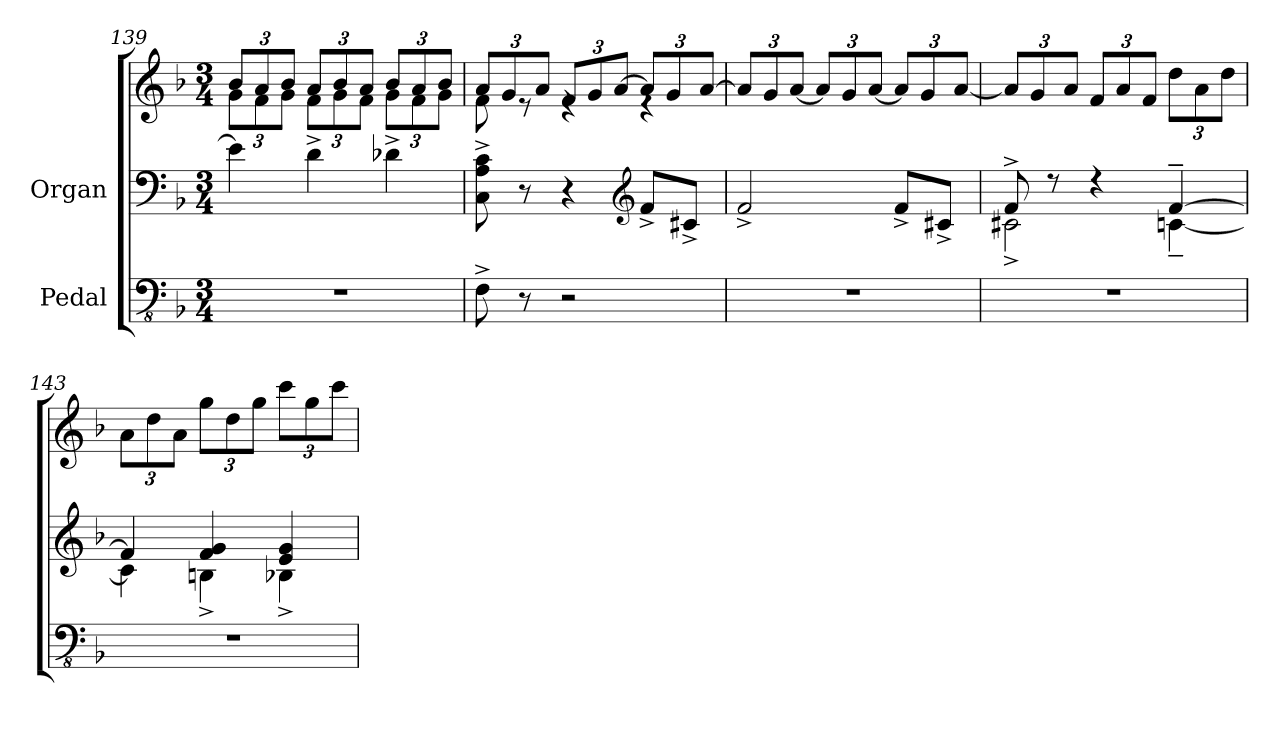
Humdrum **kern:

**kern	**kern	**kern
*part2	*part1	*part1
*staff3	*staff2	*staff1
*I"Pedal	*I"Organ	*
*clefFv4	*clefF4	*clefG2
*k[b-]	*k[b-]	*k[b-]
*M3/4	*M3/4	*M3/4
*	*	*Xbrackettup
=139	=139	=139
*	*	*^
2.r	4e-\]	12b-/L	12g\L
.	.	12a/	12f\
.	.	12b-/J	12g\J
.	4d^\	12a/L	12f\L
.	.	12b-/	12g\
.	.	12a/J	12f\J
.	4d-X^\	12b-/L	12g\L
.	.	12a/	12f\
.	.	12b-/J	12g\J
=140	=140	=140	=140
8FF^\	8C\^ 8A\^ 8c\^	12a/L	8f\
.	.	12g/	.
8r	8r	.	8re
.	.	12a/J	.
2r	4r	12f/L	4re
.	.	12g/	.
.	.	[12a/J	.
*	*clefG2	*	*
.	8f^/L	12a/L]	4re
.	.	12g/	.
.	8c#X^/J	.	.
.	.	[12a/J	.
*	*	*v	*v
!!LO:LB:g=z
=141	=141	=141
2.r	2f^/	12a/L]
.	.	12g/
.	.	[12a/J
.	.	12a/L]
.	.	12g/
.	.	[12a/J
.	8f^/L	12a/L]
.	.	12g/
.	8c#X^/J	.
.	.	[12a/J
=142	=142	=142
*	*^	*
2.r	8f^/	2c#X^\	12a/L]
.	.	.	12g/
.	8r	.	.
.	.	.	12a/J
.	4r	.	12f/L
.	.	.	12a/
.	.	.	12f/J
.	[4f~/	[4cn~\	12dd\L
.	.	.	12a\
.	.	.	12dd\J
=143	=143	=143	=143
2.r	4f/]	4c\]	12a\L
.	.	.	12dd\
.	.	.	12a\J
.	4f/ 4g/	4Bn^\	12gg\L
.	.	.	12dd\
.	.	.	12gg\J
.	4e/ 4g/	4B-X^\	12ccc\L
.	.	.	12gg\
.	.	.	12ccc\J
*	*v	*v	*
=	=	=
*-	*-	*-
